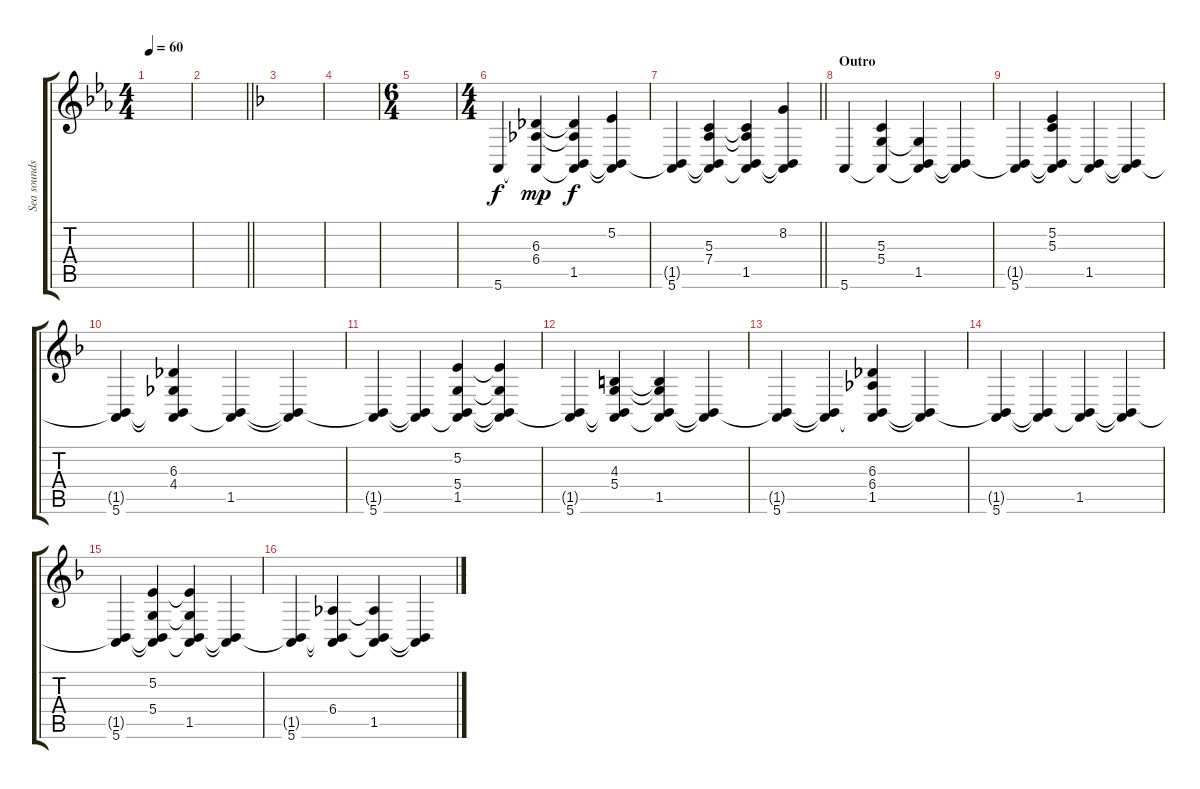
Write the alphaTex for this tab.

\track ("Sea sounds" "Sea sounds") {instrument seashore}
\staff {score tabs}
\tuning (E4 B3 G3 D3 A2 E2) {hide}
\ts (4 4)
\tempo 60
\clef g2
\ks cminor
|
\barLineRight lightlight
|
\section ("" "")
\ks dminor
|
|
\ts (6 4)
|
\ts (4 4)
5.6.4{dy f} (6.3 6.4 5.6{t}).4{dy mp} (6.3{t} 6.4{t} 1.5 5.6{t}).4{dy f} (5.2 1.5{t} 5.6{t}).4 |
\barLineRight lightlight
(1.5{t} 5.6).4 (5.3 7.4 1.5{t} 5.6{t}).4 (5.3{t} 7.4{t} 1.5 5.6{t}).4 (8.2 1.5{t} 5.6{t}).4 |
\section ("" "Outro")
5.6.4{volume 10} (5.3 5.4 5.6{t}).4 (5.4{t} 1.5 5.6{t}).4 (1.5{t} 5.6{t}).4 |
(1.5{t} 5.6).4 (5.2 5.3 1.5{t} 5.6{t}).4 (1.5 5.6{t}).4 (1.5{t} 5.6{t}).4 |
(1.5{t} 5.6).4 (6.3 4.4 1.5{t} 5.6{t}).4 (1.5 5.6{t}).4 (1.5{t} 5.6{t}).4 |
(1.5{t} 5.6).4 (1.5{t} 5.6{t}).4 (5.2 5.4 1.5 5.6{t}).4 (5.2{t} 5.4{t} 1.5{t} 5.6{t}).4 |
(1.5{t} 5.6).4 (4.3 5.4 1.5{t} 5.6{t}).4 (4.3{t} 5.4{t} 1.5 5.6{t}).4 (1.5{t} 5.6{t}).4 |
(1.5{t} 5.6).4 (1.5{t} 5.6{t}).4 (6.3 6.4 1.5 5.6{t}).4 (1.5{t} 5.6{t}).4 |
(1.5{t} 5.6).4 (1.5{t} 5.6{t}).4 (1.5 5.6{t}).4 (1.5{t} 5.6{t}).4 |
(1.5{t} 5.6).4 (5.2 5.4 1.5{t} 5.6{t}).4 (5.2{t} 5.4{t} 1.5 5.6{t}).4 (1.5{t} 5.6{t}).4 |
(1.5{t} 5.6).4{volume 0} (6.4 1.5{t} 5.6{t}).4 (6.4{t} 1.5 5.6{t}).4 (1.5{t} 5.6{t}).4
